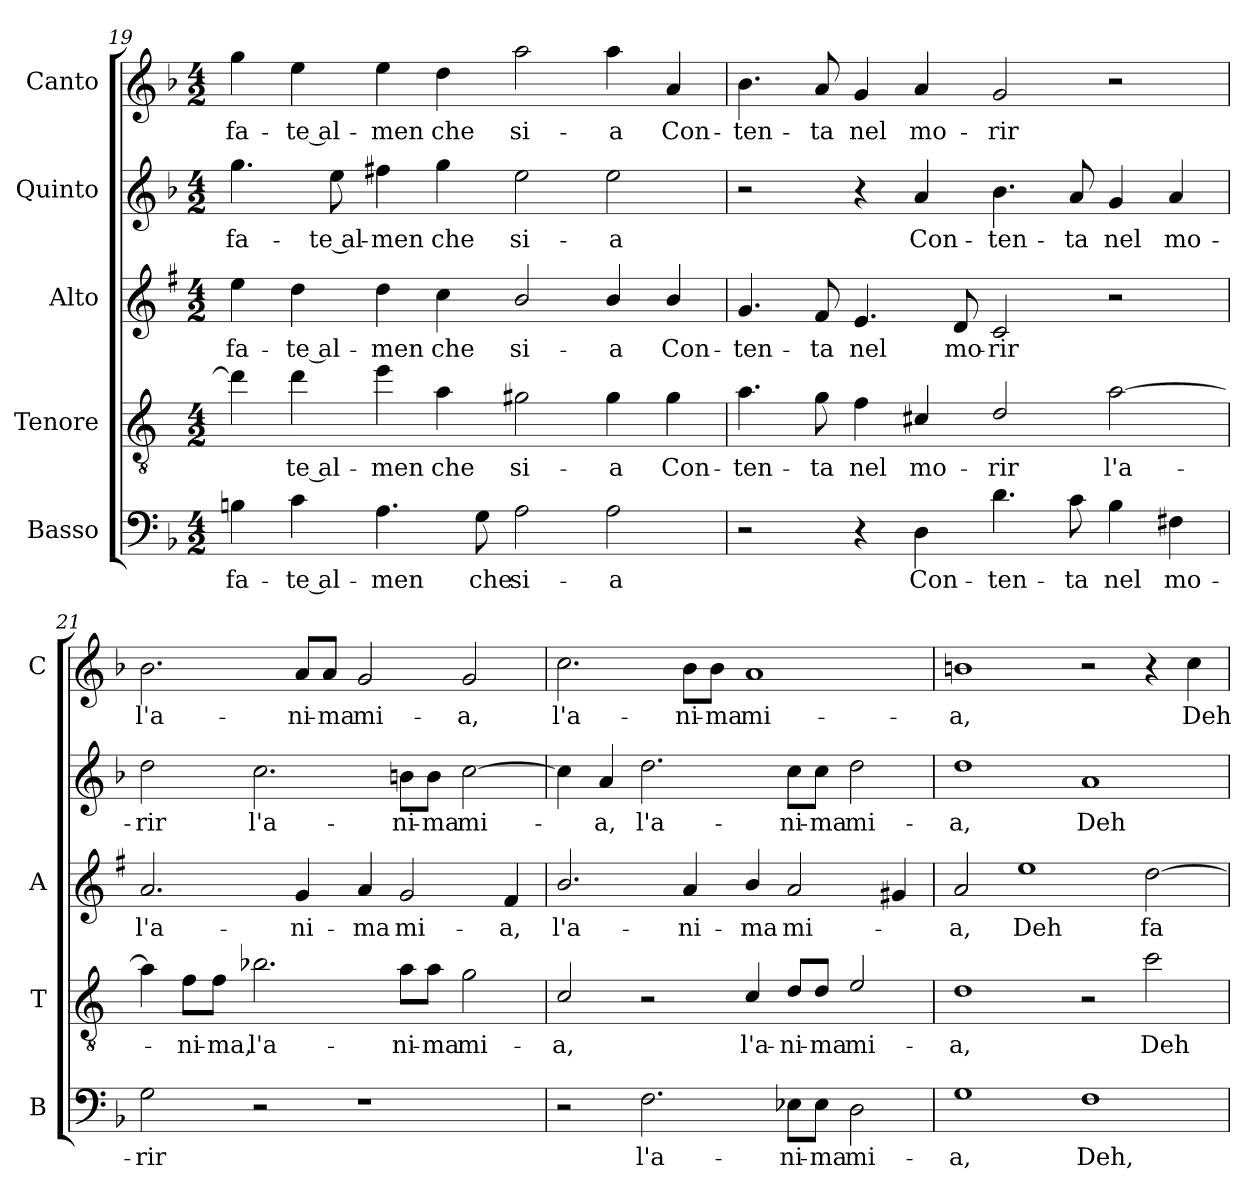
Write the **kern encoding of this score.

**kern	**text	**kern	**text	**kern	**text	**kern	**text	**kern	**text
*part5	*part5	*part4	*part4	*part3	*part3	*part2	*part2	*part1	*part1
*staff5	*staff5	*staff4	*staff4	*staff3	*staff3	*staff2	*staff2	*staff1	*staff1
*I"Basso	*	*I"Tenore	*	*I"Alto	*	*I"Quinto	*	*I"Canto	*
*I'B	*	*I'T	*	*I'A	*	*	*	*I'C	*
*clefF4	*	*clefGv2	*	*clefG2	*	*clefG2	*	*clefG2	*
*	*	*ITrd4c7	*	*ITrd1c2	*	*	*	*	*
*k[b-]	*	*k[b-]	*	*k[b-]	*	*k[b-]	*	*k[b-]	*
*F:	*	*F:	*	*F:	*	*F:	*	*F:	*
*M4/2	*	*M4/2	*	*M4/2	*	*M4/2	*	*M4/2	*
=19	=19	=19	=19	=19	=19	=19	=19	=19	=19
!	!LO:LY:b	!	!	!	!LO:LY:b	!	!LO:LY:b	!	!LO:LY:b
4Bn\	fa-	4g\]	.	4dd\	fa-	4.gg\	fa-	4gg\	fa-
!	!LO:LY:b	!	!LO:LY:b	!	!LO:LY:b	!	!	!	!LO:LY:b
4c\	-te al-	4g\	-te al-	4cc\	-te al-	.	.	4ee\	-te al-
!	!	!	!	!	!	!	!LO:LY:b	!	!
.	.	.	.	.	.	8ee\	-te al-	.	.
!	!LO:LY:b	!	!LO:LY:b	!	!LO:LY:b	!	!LO:LY:b	!	!LO:LY:b
4.A\	-men	4a\	-men	4cc\	-men	4ff#X\	-men	4ee\	-men
!	!	!	!LO:LY:b	!	!LO:LY:b	!	!LO:LY:b	!	!LO:LY:b
.	.	4d\	che	4b-\	che	4gg\	che	4dd\	che
!	!LO:LY:b	!	!	!	!	!	!	!	!
8G\	che	.	.	.	.	.	.	.	.
!	!LO:LY:b	!	!LO:LY:b	!	!LO:LY:b	!	!LO:LY:b	!	!LO:LY:b
2A\	si-	2c#X\	si-	2a/	si-	2ee\	si-	2aa\	si-
!	!LO:LY:b	!	!LO:LY:b	!	!LO:LY:b	!	!LO:LY:b	!	!LO:LY:b
2A\	-a	4c#\	-a	4a/	-a	2ee\	-a	4aa\	-a
!	!	!	!LO:LY:b	!	!LO:LY:b	!	!	!	!LO:LY:b
.	.	4c#\	Con-	4a/	Con-	.	.	4a/	Con-
=20	=20	=20	=20	=20	=20	=20	=20	=20	=20
!	!	!	!LO:LY:b	!	!LO:LY:b	!	!	!	!LO:LY:b
2r	.	4.d\	-ten-	4.f/	-ten-	2r	.	4.b-\	-ten-
!	!	!	!LO:LY:b	!	!LO:LY:b	!	!	!	!LO:LY:b
.	.	8c\	-ta	8e/	-ta	.	.	8a/	-ta
!	!	!	!LO:LY:b	!	!LO:LY:b	!	!	!	!LO:LY:b
4r	.	4B-\	nel	4.d/	nel	4r	.	4g/	nel
!	!LO:LY:b	!	!LO:LY:b	!	!	!	!LO:LY:b	!	!LO:LY:b
4D\	Con-	4F#X/	mo-	.	.	4a/	Con-	4a/	mo-
!	!	!	!	!	!LO:LY:b	!	!	!	!
.	.	.	.	8c/	mo-	.	.	.	.
!	!LO:LY:b	!	!LO:LY:b	!	!LO:LY:b	!	!LO:LY:b	!	!LO:LY:b
4.d\	-ten-	2G/	-rir	2B-/	-rir	4.b-\	-ten-	2g/	-rir
!	!LO:LY:b	!	!	!	!	!	!LO:LY:b	!	!
8c\	-ta	.	.	.	.	8a/	-ta	.	.
!	!LO:LY:b	!	!LO:LY:b	!	!	!	!LO:LY:b	!	!
4B-\	nel	[2d\	l'a-	2r	.	4g/	nel	2r	.
!	!LO:LY:b	!	!	!	!	!	!LO:LY:b	!	!
4F#X\	mo-	.	.	.	.	4a/	mo-	.	.
!!LO:LB:g=z
=21	=21	=21	=21	=21	=21	=21	=21	=21	=21
!	!LO:LY:b	!	!	!	!LO:LY:b	!	!LO:LY:b	!	!LO:LY:b
2G\	-rir	4d\]	.	2.g/	l'a-	2dd\	-rir	2.b-\	l'a-
!	!	!	!LO:LY:b	!	!	!	!	!	!
.	.	8B-\L	-ni-	.	.	.	.	.	.
!	!	!	!LO:LY:b	!	!	!	!	!	!
.	.	8B-\J	-ma,	.	.	.	.	.	.
!	!	!	!LO:LY:b	!	!	!	!LO:LY:b	!	!
2r	.	2.e-X\	l'a-	.	.	2.cc\	l'a-	.	.
!	!	!	!	!	!LO:LY:b	!	!	!	!LO:LY:b
.	.	.	.	4f/	-ni-	.	.	8a/L	-ni-
!	!	!	!	!	!	!	!	!	!LO:LY:b
.	.	.	.	.	.	.	.	8a/J	-ma
!	!	!	!	!	!LO:LY:b	!	!	!	!LO:LY:b
1r	.	.	.	4g/	-ma	.	.	2g/	mi-
!	!	!	!LO:LY:b	!	!LO:LY:b	!	!LO:LY:b	!	!
.	.	8d\L	-ni-	2f/	mi-	8bn\L	-ni-	.	.
!	!	!	!LO:LY:b	!	!	!	!LO:LY:b	!	!
.	.	8d\J	-ma	.	.	8b\J	-ma	.	.
!	!	!	!LO:LY:b	!	!	!	!LO:LY:b	!	!LO:LY:b
.	.	2c\	mi-	.	.	[2cc\	mi-	2g/	-a,
!	!	!	!	!	!LO:LY:b	!	!	!	!
.	.	.	.	4e/	-a,	.	.	.	.
=22	=22	=22	=22	=22	=22	=22	=22	=22	=22
!	!	!	!LO:LY:b	!	!LO:LY:b	!	!	!	!LO:LY:b
2r	.	2F/	-a,	2.a/	l'a-	4cc\]	.	2.cc\	l'a-
!	!	!	!	!	!	!	!LO:LY:b	!	!
.	.	.	.	.	.	4a/	-a,	.	.
!	!LO:LY:b	!	!	!	!	!	!LO:LY:b	!	!
2.F\	l'a-	2r	.	.	.	2.dd\	l'a-	.	.
!	!	!	!	!	!LO:LY:b	!	!	!	!LO:LY:b
.	.	.	.	4g/	-ni-	.	.	8b-\L	-ni-
!	!	!	!	!	!	!	!	!	!LO:LY:b
.	.	.	.	.	.	.	.	8b-\J	-ma
!	!	!	!LO:LY:b	!	!LO:LY:b	!	!	!	!LO:LY:b
.	.	4F/	l'a-	4a/	-ma	.	.	1a	mi-
!	!LO:LY:b	!	!LO:LY:b	!	!LO:LY:b	!	!LO:LY:b	!	!
8E-X\L	-ni-	8G/L	-ni-	2g/	mi-	8cc\L	-ni-	.	.
!	!LO:LY:b	!	!LO:LY:b	!	!	!	!LO:LY:b	!	!
8E-\J	-ma	8G/J	-ma	.	.	8cc\J	-ma	.	.
!	!LO:LY:b	!	!LO:LY:b	!	!	!	!LO:LY:b	!	!
2D\	mi-	2A/	mi-	.	.	2dd\	mi-	.	.
.	.	.	.	4f#X/	.	.	.	.	.
=23	=23	=23	=23	=23	=23	=23	=23	=23	=23
!	!LO:LY:b	!	!LO:LY:b	!	!LO:LY:b	!	!LO:LY:b	!	!LO:LY:b
1G	-a,	1G	-a,	2g/	-a,	1dd	-a,	1bn	-a,
!	!	!	!	!	!LO:LY:b	!	!	!	!
.	.	.	.	1dd	Deh	.	.	.	.
!	!LO:LY:b	!	!	!	!	!	!LO:LY:b	!	!
1F	Deh,	2r	.	.	.	1a	Deh	2r	.
!	!	!	!LO:LY:b	!	!LO:LY:b	!	!	!	!
.	.	2f\	Deh	[2cc\	fa-	.	.	4r	.
!	!	!	!	!	!	!	!	!	!LO:LY:b
.	.	.	.	.	.	.	.	4cc\	Deh
=	=	=	=	=	=	=	=	=	=
*-	*-	*-	*-	*-	*-	*-	*-	*-	*-
